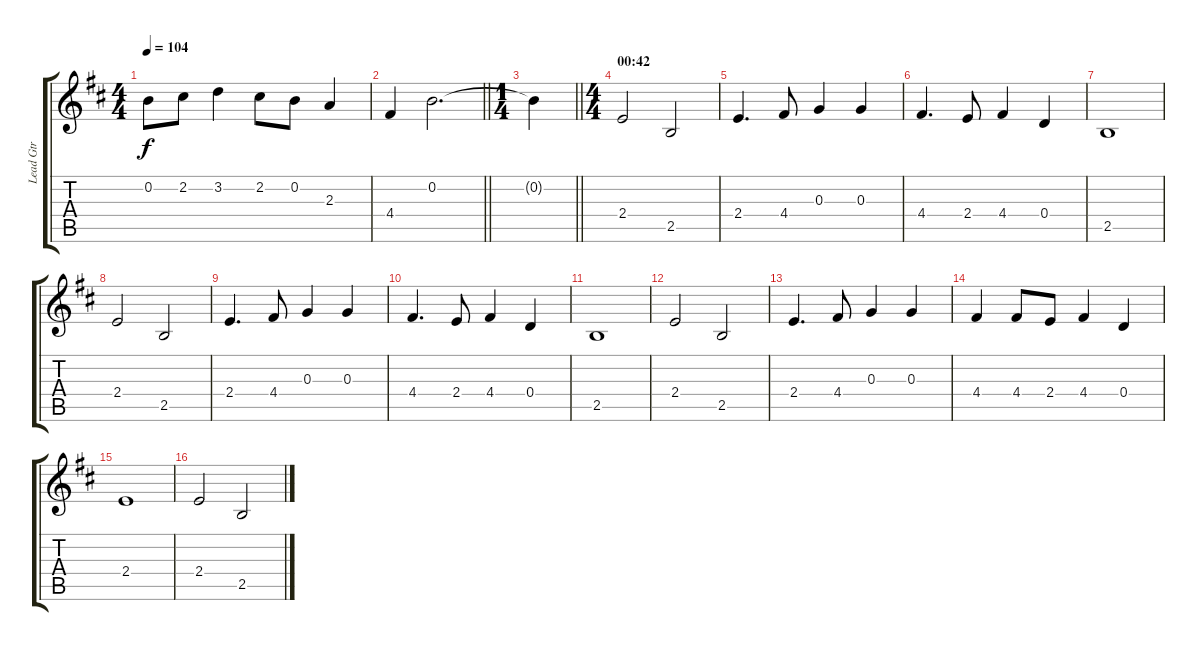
\track ("Lead Gtr" "Lead Gtr") {instrument acousticguitarsteel}
\staff {score tabs}
\tuning (E4 B3 G3 D3 A2 E2) {hide}
\ts (4 4)
\tempo 104
\clef g2
\ks d
0.2.8{dy f} 2.2.8 3.2.4 2.2.8 0.2.8 2.3.4 |
\barLineRight lightlight
4.4.4 0.2.2{d} |
\ts (1 4)
\barLineRight lightlight
0.2{t}.4 |
\ts (4 4)
\section ("" "00:42")
2.4.2 2.5.2 |
2.4.4{d} 4.4.8 0.3.4 0.3.4 |
4.4.4{d} 2.4.8 4.4.4 0.4.4 |
2.5.1 |
2.4.2 2.5.2 |
2.4.4{d} 4.4.8 0.3.4 0.3.4 |
4.4.4{d} 2.4.8 4.4.4 0.4.4 |
2.5.1 |
2.4.2 2.5.2 |
2.4.4{d} 4.4.8 0.3.4 0.3.4 |
4.4.4 4.4.8 2.4.8 4.4.4 0.4.4 |
2.4.1 |
2.4.2 2.5.2
